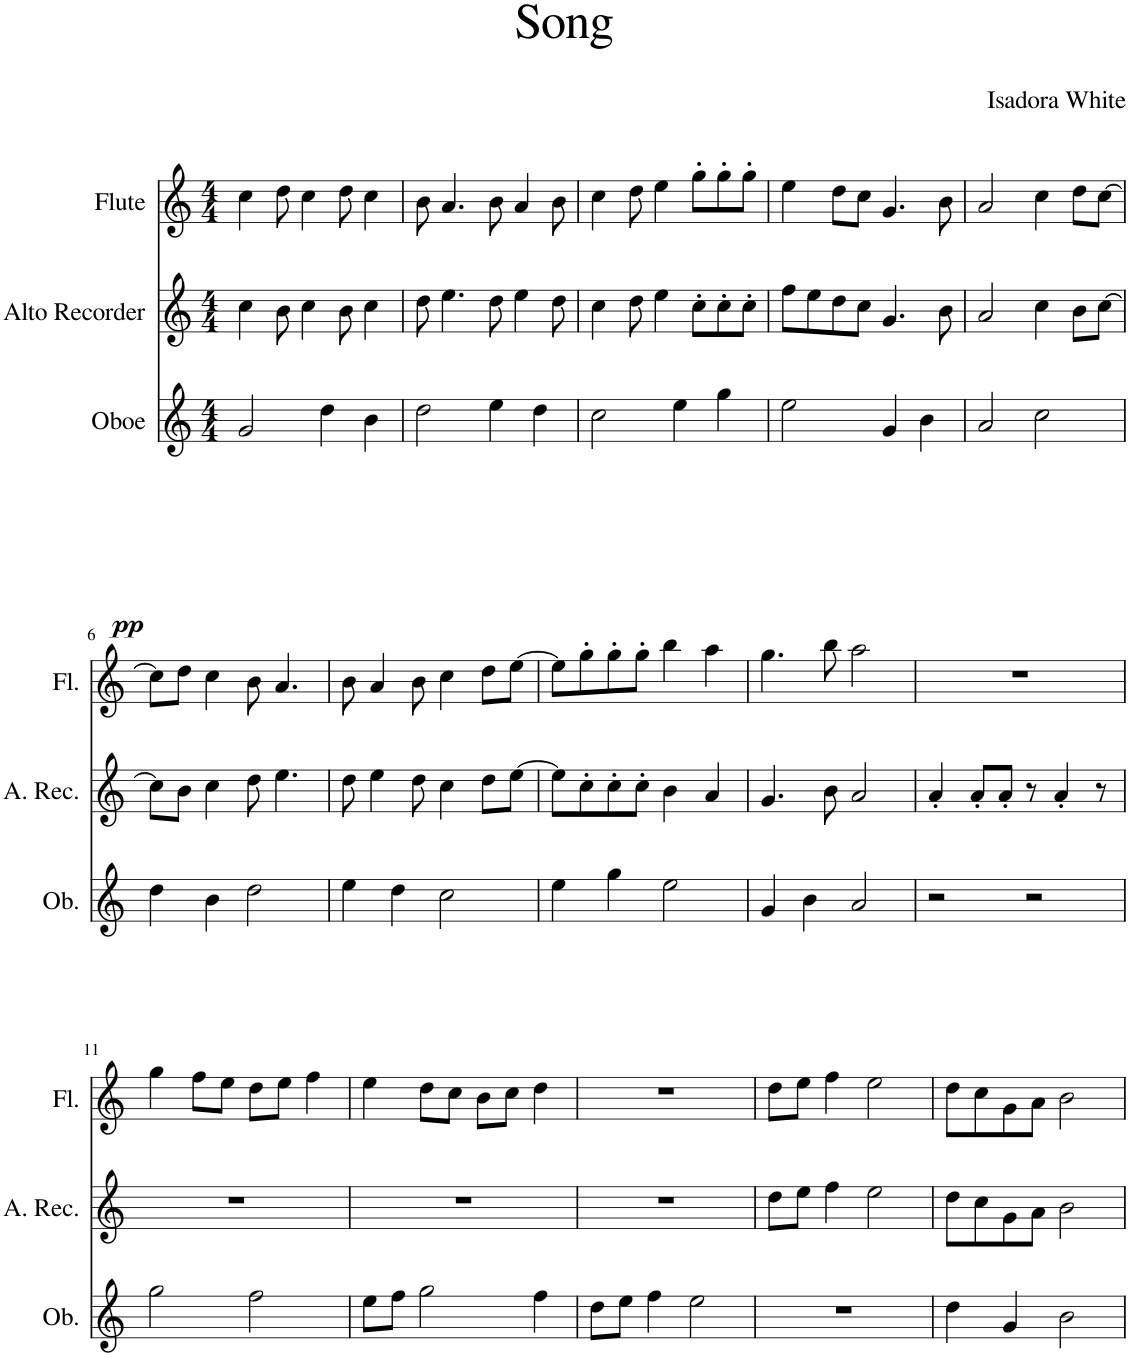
**kern	**dynam	**kern	**kern
*part3	*part3	*part2	*part1
*staff3	*staff3	*staff2	*staff1
*I"Oboe	*	*I"Alto Recorder	*I"Flute
*I'Ob.	*	*I'A. Rec.	*I'Fl.
*clefG2	*	*clefG2	*clefG2
*k[]	*	*k[]	*k[]
*M4/4	*	*M4/4	*M4/4
=1	=1	=1	=1
!	!LO:DY:b	!	!
2g/	pp	4cc\	4cc\
.	.	8b\	8dd\
.	.	4cc\	4cc\
4dd\	.	.	.
.	.	8b\	8dd\
4b\	.	4cc\	4cc\
=2	=2	=2	=2
2dd\	.	8dd\	8b\
.	.	4.ee\	4.a/
4ee\	.	8dd\	8b\
.	.	4ee\	4a/
4dd\	.	.	.
.	.	8dd\	8b\
=3	=3	=3	=3
2cc\	.	4cc\	4cc\
.	.	8dd\	8dd\
.	.	4ee\	4ee\
4ee\	.	.	.
.	.	8cc'\L	8gg'\L
4gg\	.	8cc'\	8gg'\
.	.	8cc'\J	8gg'\J
=4	=4	=4	=4
2ee\	.	8ff\L	4ee\
.	.	8ee\	.
.	.	8dd\	8dd\L
.	.	8cc\J	8cc\J
4g/	.	4.g/	4.g/
4b\	.	.	.
.	.	8b\	8b\
=5	=5	=5	=5
2a/	.	2a/	2a/
2cc\	.	4cc\	4cc\
.	.	8b\L	8dd\L
.	.	[8cc\J	[8cc\J
!!LO:LB:g=z
=6	=6	=6	=6
4dd\	.	8cc\L]	8cc\L]
.	.	8b\J	8dd\J
4b\	.	4cc\	4cc\
2dd\	.	8dd\	8b\
.	.	4.ee\	4.a/
=7	=7	=7	=7
4ee\	.	8dd\	8b\
.	.	4ee\	4a/
4dd\	.	.	.
.	.	8dd\	8b\
2cc\	.	4cc\	4cc\
.	.	8dd\L	8dd\L
.	.	[8ee\J	[8ee\J
=8	=8	=8	=8
4ee\	.	8ee\L]	8ee\L]
.	.	8cc'\	8gg'\
4gg\	.	8cc'\	8gg'\
.	.	8cc'\J	8gg'\J
2ee\	.	4b\	4bb\
.	.	4a/	4aa\
=9	=9	=9	=9
4g/	.	4.g/	4.gg\
4b\	.	.	.
.	.	8b\	8bb\
2a/	.	2a/	2aa\
=10	=10	=10	=10
2r	.	4a'/	1r
.	.	8a'/L	.
.	.	8a'/J	.
2r	.	8r	.
.	.	4a'/	.
.	.	8r	.
!!LO:LB:g=z
=11	=11	=11	=11
2gg\	.	1r	4gg\
.	.	.	8ff\L
.	.	.	8ee\J
2ff\	.	.	8dd\L
.	.	.	8ee\J
.	.	.	4ff\
=12	=12	=12	=12
8ee\L	.	1r	4ee\
8ff\J	.	.	.
2gg\	.	.	8dd\L
.	.	.	8cc\J
.	.	.	8b\L
.	.	.	8cc\J
4ff\	.	.	4dd\
=13	=13	=13	=13
8dd\L	.	1r	1r
8ee\J	.	.	.
4ff\	.	.	.
2ee\	.	.	.
=14	=14	=14	=14
1r	.	8dd\L	8dd\L
.	.	8ee\J	8ee\J
.	.	4ff\	4ff\
.	.	2ee\	2ee\
=15	=15	=15	=15
4dd\	.	8dd\L	8dd\L
.	.	8cc\	8cc\
4g/	.	8g\	8g\
.	.	8a\J	8a\J
2b\	.	2b\	2b\
=	=	=	=
*-	*-	*-	*-
